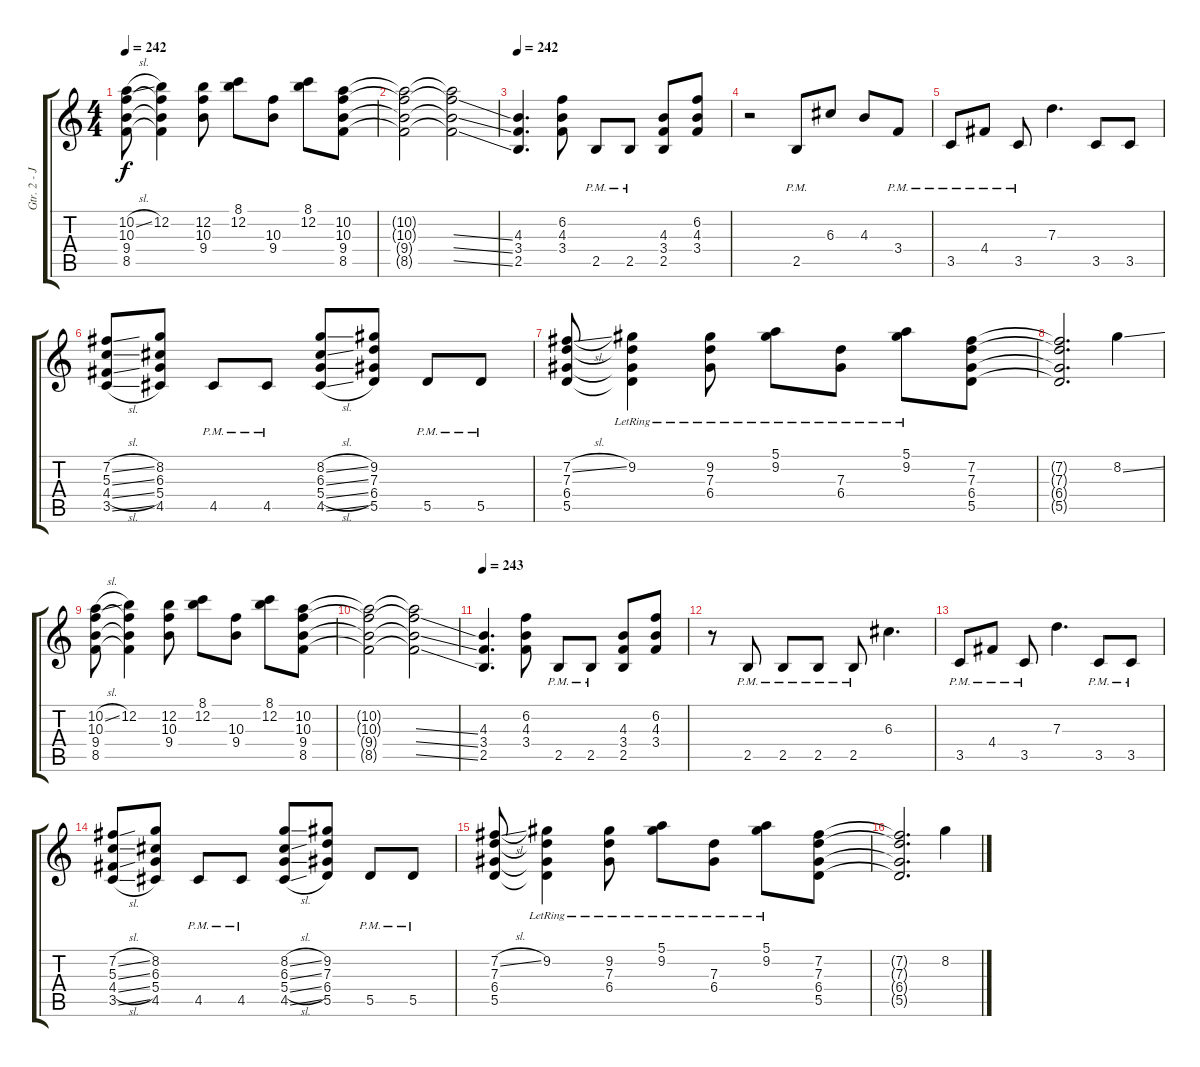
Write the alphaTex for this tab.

\track ("Gtr. 2 - Jason" "Gtr. 2 - J") {instrument distortionguitar}
\staff {score tabs}
\tuning (E4 B3 G3 D3 A2 E2) {hide}
\ts (4 4)
\tempo 242
\clef g2
\ks c
(10.2{sl} 10.3 9.4 8.5).8{dy f} (12.2 10.3{t} 9.4{t} 8.5{t}).4 (12.2 10.3 9.4).8 (8.1 12.2).8 (10.3 9.4).8 (8.1 12.2).8 (10.2 10.3 9.4 8.5).8 |
(10.2{t} 10.3{t} 9.4{t} 8.5{t}).2 (10.2{t} 10.3{ss t} 9.4{ss t} 8.5{ss t}).2 |
\tempo 242
(4.3 3.4 2.5).4{d} (6.2 4.3 3.4).8 2.5{pm}.8 2.5{pm}.8 (4.3 3.4 2.5).8 (6.2 4.3 3.4).8 |
r.2 2.5{pm}.8 6.3.8 4.3.8 3.4{pm}.8 |
3.5{pm}.8 4.4{pm}.8 3.5{pm}.8 7.3.4{d} 3.5.8 3.5.8 |
(7.2{sl} 5.3{sl} 4.4{sl} 3.5{sl}).8 (8.2 6.3 5.4 4.5).8 4.5{pm}.8 4.5{pm}.8 (8.2{sl} 6.3{sl} 5.4{sl} 4.5{sl}).8 (9.2 7.3 6.4 5.5).8 5.5{pm}.8 5.5{pm}.8 |
(7.2{sl} 7.3 6.4 5.5).8 (9.2{lr} 7.3{t} 6.4{t} 5.5{t}).4 (9.2{lr} 7.3{lr} 6.4{lr}).8 (5.1{lr} 9.2{lr}).8 (7.3{lr} 6.4{lr}).8 (5.1{lr} 9.2{lr}).8 (7.2 7.3 6.4 5.5).8 |
(7.2{t} 7.3{t} 6.4{t} 5.5{t}).2{d} 8.2{ss}.4 |
(10.2{sl} 10.3 9.4 8.5).8 (12.2 10.3{t} 9.4{t} 8.5{t}).4 (12.2 10.3 9.4).8 (8.1 12.2).8 (10.3 9.4).8 (8.1 12.2).8 (10.2 10.3 9.4 8.5).8 |
(10.2{t} 10.3{t} 9.4{t} 8.5{t}).2 (10.2{t} 10.3{ss t} 9.4{ss t} 8.5{ss t}).2 |
\tempo 243
(4.3 3.4 2.5).4{d} (6.2 4.3 3.4).8 2.5{pm}.8 2.5{pm}.8 (4.3 3.4 2.5).8 (6.2 4.3 3.4).8 |
r.8 2.5{pm}.8 2.5{pm}.8 2.5{pm}.8 2.5{pm}.8 6.3.4{d} |
3.5{pm}.8 4.4{pm}.8 3.5{pm}.8 7.3.4{d} 3.5{pm}.8 3.5{pm}.8 |
(7.2{sl} 5.3{sl} 4.4{sl} 3.5{sl}).8 (8.2 6.3 5.4 4.5).8 4.5{pm}.8 4.5{pm}.8 (8.2{sl} 6.3{sl} 5.4{sl} 4.5{sl}).8 (9.2 7.3 6.4 5.5).8 5.5{pm}.8 5.5{pm}.8 |
(7.2{sl} 7.3 6.4 5.5).8 (9.2{lr} 7.3{t} 6.4{t} 5.5{t}).4 (9.2{lr} 7.3{lr} 6.4{lr}).8 (5.1{lr} 9.2{lr}).8 (7.3{lr} 6.4{lr}).8 (5.1{lr} 9.2{lr}).8 (7.2 7.3 6.4 5.5).8 |
(7.2{t} 7.3{t} 6.4{t} 5.5{t}).2{d} 8.2{ss}.4
